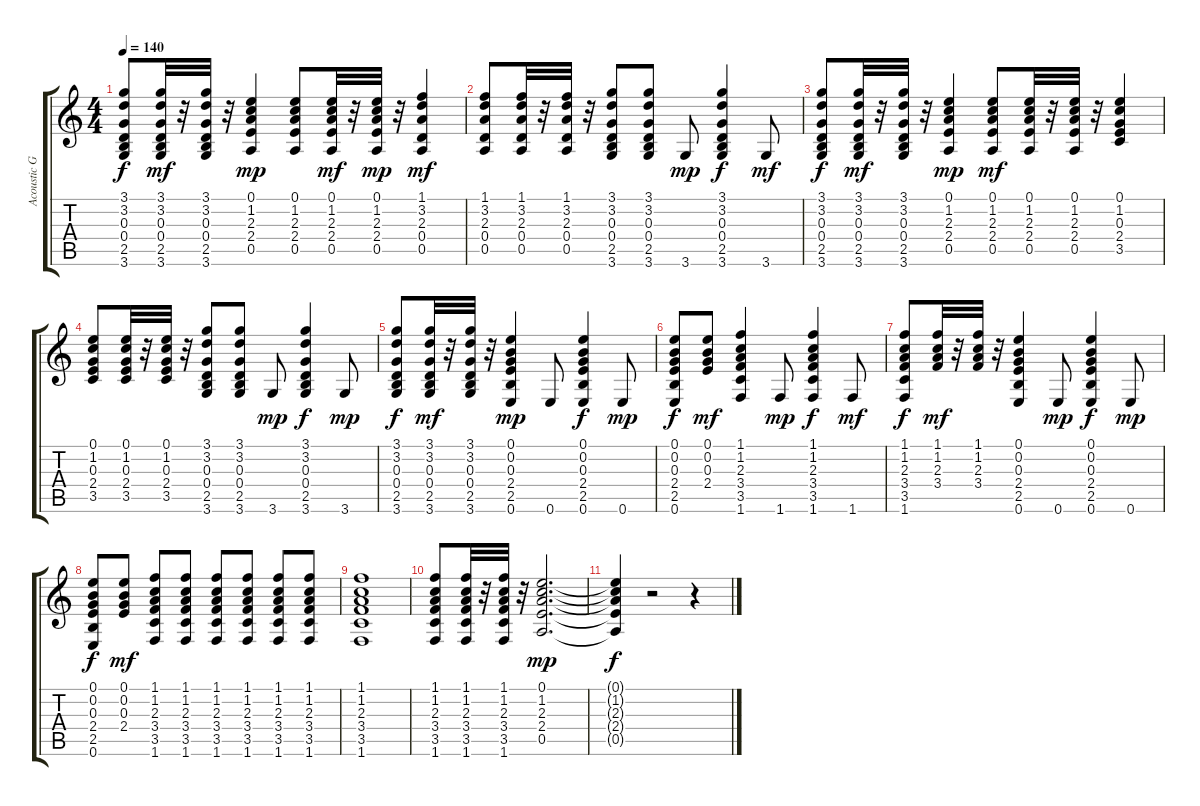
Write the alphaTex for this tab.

\track ("Acoustic Guitar" "Acoustic G") {instrument acousticguitarsteel}
\staff {score tabs}
\tuning (E4 B3 G3 D3 A2 E2) {hide}
\ts (4 4)
\tempo 140
\clef g2
\ks c
(3.1 3.2 0.3 0.4 2.5 3.6).8{dy f} (3.1 3.2 0.3 0.4 2.5 3.6).32{dy mf} r.32 (3.1 3.2 0.3 0.4 2.5 3.6).32 r.32 (0.1 1.2 2.3 2.4 0.5).4{dy mp} (0.1 1.2 2.3 2.4 0.5).8 (0.1 1.2 2.3 2.4 0.5).32{dy mf} r.32 (0.1 1.2 2.3 2.4 0.5).32{dy mp} r.32 (1.1 3.2 2.3 0.4 0.5).4{dy mf} |
(1.1 3.2 2.3 0.4 0.5).8 (1.1 3.2 2.3 0.4 0.5).32 r.32 (1.1 3.2 2.3 0.4 0.5).32 r.32 (3.1 3.2 0.3 0.4 2.5 3.6).8 (3.1 3.2 0.3 0.4 2.5 3.6).8 3.6.8{dy mp} (3.1 3.2 0.3 0.4 2.5 3.6).4{dy f} 3.6.8{dy mf} |
(3.1 3.2 0.3 0.4 2.5 3.6).8{dy f} (3.1 3.2 0.3 0.4 2.5 3.6).32{dy mf} r.32 (3.1 3.2 0.3 0.4 2.5 3.6).32 r.32 (0.1 1.2 2.3 2.4 0.5).4{dy mp} (0.1 1.2 2.3 2.4 0.5).8{dy mf} (0.1 1.2 2.3 2.4 0.5).32 r.32 (0.1 1.2 2.3 2.4 0.5).32 r.32 (0.1 1.2 0.3 2.4 3.5).4 |
(0.1 1.2 0.3 2.4 3.5).8 (0.1 1.2 0.3 2.4 3.5).32 r.32 (0.1 1.2 0.3 2.4 3.5).32 r.32 (3.1 3.2 0.3 0.4 2.5 3.6).8 (3.1 3.2 0.3 0.4 2.5 3.6).8 3.6.8{dy mp} (3.1 3.2 0.3 0.4 2.5 3.6).4{dy f} 3.6.8{dy mp} |
(3.1 3.2 0.3 0.4 2.5 3.6).8{dy f} (3.1 3.2 0.3 0.4 2.5 3.6).32{dy mf} r.32 (3.1 3.2 0.3 0.4 2.5 3.6).32 r.32 (0.1 0.2 0.3 2.4 2.5 0.6).4{dy mp} 0.6.8 (0.1 0.2 0.3 2.4 2.5 0.6).4{dy f} 0.6.8{dy mp} |
(0.1 0.2 0.3 2.4 2.5 0.6).8{dy f} (0.1 0.2 0.3 2.4).8{dy mf} (1.1 1.2 2.3 3.4 3.5 1.6).4 1.6.8{dy mp} (1.1 1.2 2.3 3.4 3.5 1.6).4{dy f} 1.6.8{dy mf} |
(1.1 1.2 2.3 3.4 3.5 1.6).8{dy f} (1.1 1.2 2.3 3.4).32{dy mf} r.32 (1.1 1.2 2.3 3.4).32 r.32 (0.1 0.2 0.3 2.4 2.5 0.6).4 0.6.8{dy mp} (0.1 0.2 0.3 2.4 2.5 0.6).4{dy f} 0.6.8{dy mp} |
(0.1 0.2 0.3 2.4 2.5 0.6).8{dy f} (0.1 0.2 0.3 2.4).8{dy mf} (1.1 1.2 2.3 3.4 3.5 1.6).8 (1.1 1.2 2.3 3.4 3.5 1.6).8 (1.1 1.2 2.3 3.4 3.5 1.6).8 (1.1 1.2 2.3 3.4 3.5 1.6).8 (1.1 1.2 2.3 3.4 3.5 1.6).8 (1.1 1.2 2.3 3.4 3.5 1.6).8 |
(1.1 1.2 2.3 3.4 3.5 1.6).1 |
(1.1 1.2 2.3 3.4 3.5 1.6).8 (1.1 1.2 2.3 3.4 3.5 1.6).32 r.32 (1.1 1.2 2.3 3.4 3.5 1.6).32 r.32 (0.1 1.2 2.3 2.4 0.5).2{d dy mp} |
(0.1{t} 1.2{t} 2.3{t} 2.4{t} 0.5{t}).4{dy f} r.2 r.4
